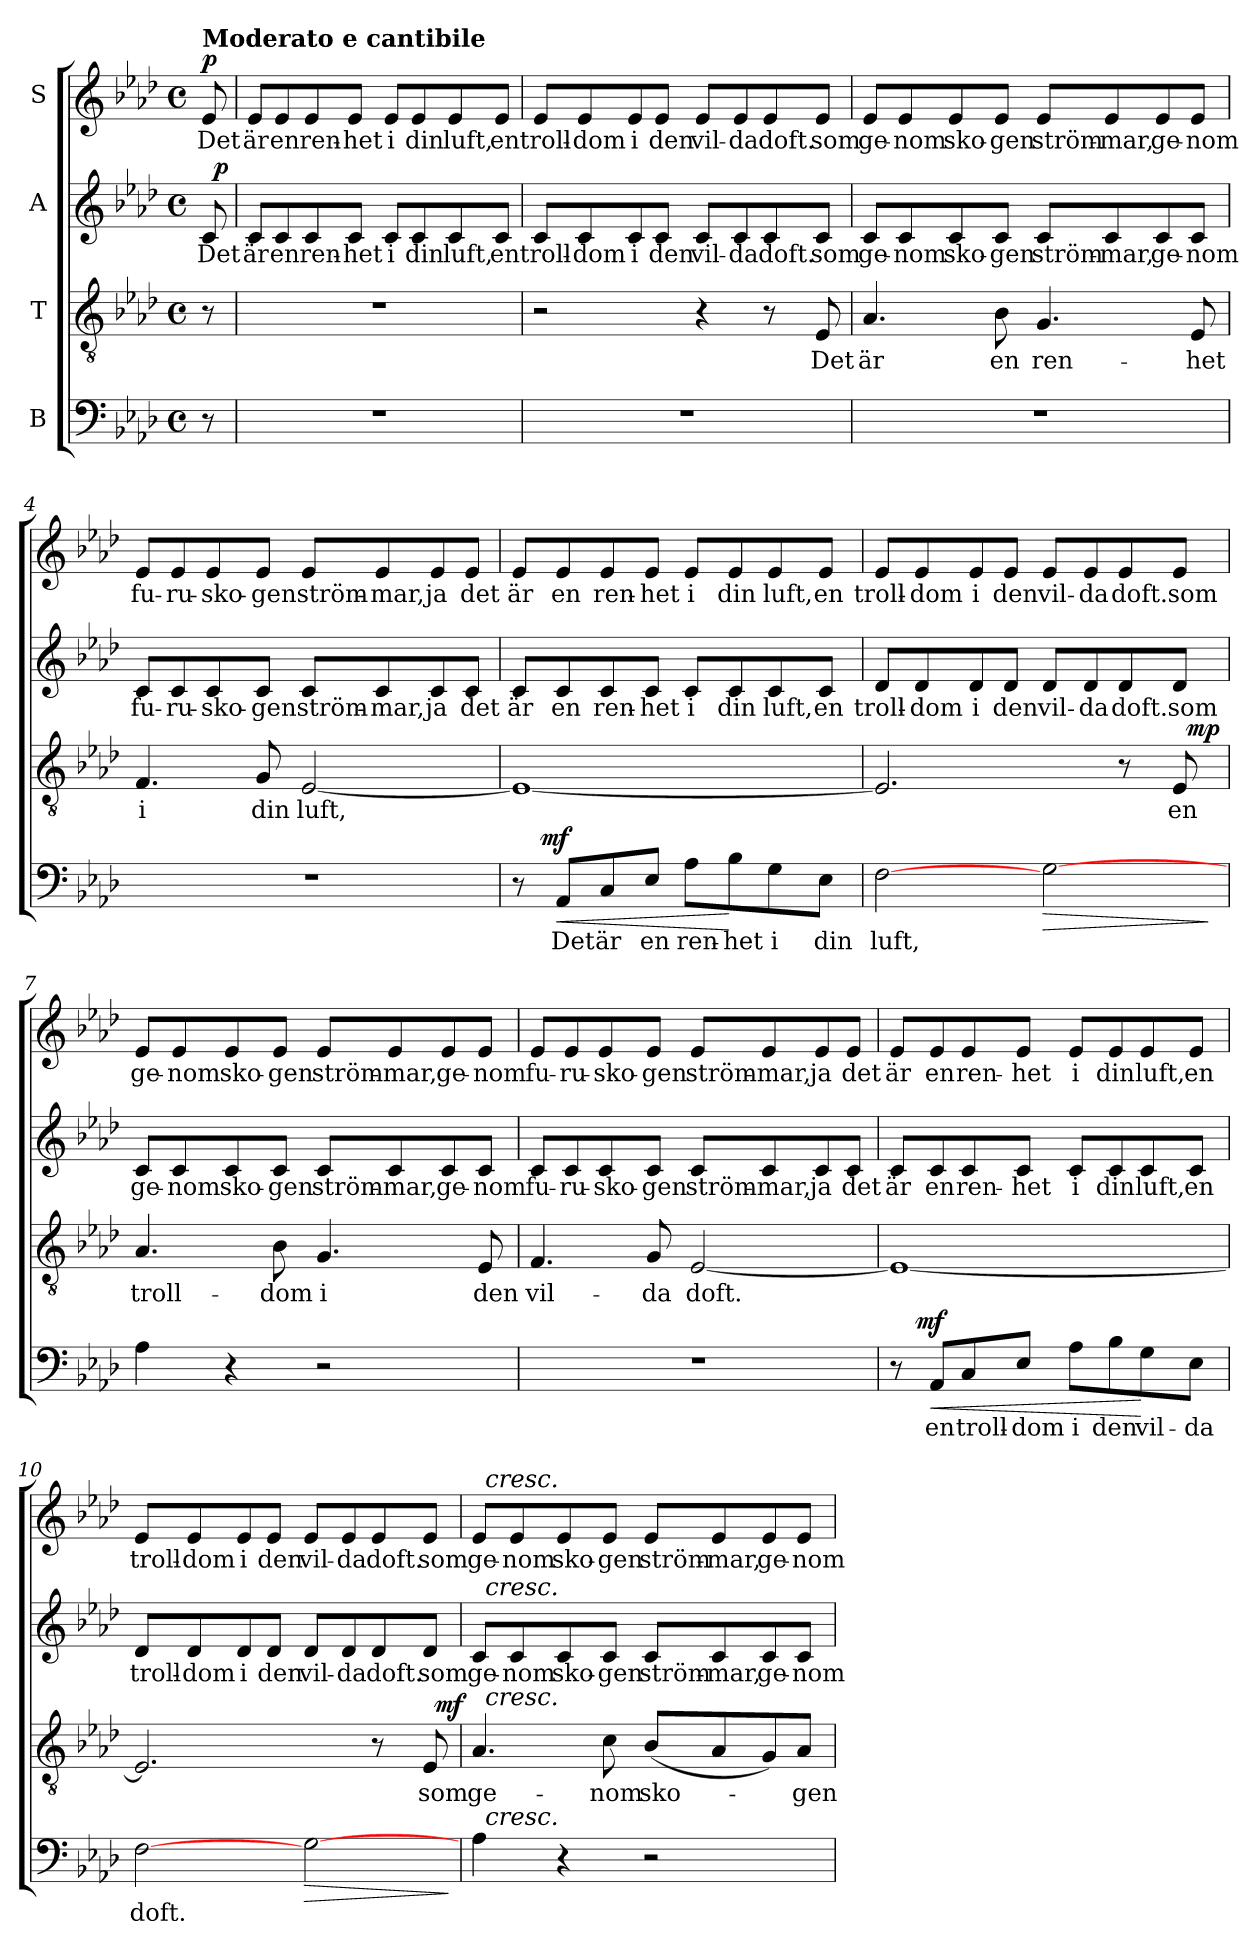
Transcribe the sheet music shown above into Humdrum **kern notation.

**kern	**text	**dynam	**kern	**text	**dynam	**kern	**text	**dynam	**kern	**text	**dynam
*part4	*part4	*part4	*part3	*part3	*part3	*part2	*part2	*part2	*part1	*part1	*part1
*staff4	*staff4	*staff4	*staff3	*staff3	*staff3	*staff2	*staff2	*staff2	*staff1	*staff1	*staff1
*I"B	*	*	*I"T	*	*	*I"A	*	*	*I"S	*	*
*clefF4	*	*	*clefGv2	*	*	*clefG2	*	*	*clefG2	*	*
*k[b-e-a-d-]	*	*	*k[b-e-a-d-]	*	*	*k[b-e-a-d-]	*	*	*k[b-e-a-d-]	*	*
*A-:	*	*	*A-:	*	*	*A-:	*	*	*A-:	*	*
*M4/4	*	*	*M4/4	*	*	*M4/4	*	*	*M4/4	*	*
*met(c)	*	*	*met(c)	*	*	*met(c)	*	*	*met(c)	*	*
=	=	=	=	=	=	=	=	=	=	=	=
!	!	!	!	!	!	!	!	!	!LO:TX:a:B:t=Moderato e cantibile	!	!
!	!	!	!	!	!	!	!LO:LY:b	!	!	!LO:LY:b	!LO:DY:a
*	*	*	*	*	*	*^	*	*	*	*	*
8r	.	.	8r	.	.	8c/	32ryy	Det	.	8e-/	Det	p
!	!	!	!	!	!	!	!	!	!LO:DY:a	!	!	!
.	.	.	.	.	.	.	16.ryy	.	p	.	.	.
=1	=1	=1	=1	=1	=1	=1	=1	=1	=1	=1	=1	=1
!	!	!	!	!	!	!	!	!LO:LY:b	!	!	!LO:LY:b	!
*	*	*	*	*	*	*v	*v	*	*	*	*	*
1r	.	.	1r	.	.	8c/L	är	.	8e-/L	är	.
!	!	!	!	!	!	!	!LO:LY:b	!	!	!LO:LY:b	!
.	.	.	.	.	.	8c/	en	.	8e-/	en	.
!	!	!	!	!	!	!	!LO:LY:b	!	!	!LO:LY:b	!
.	.	.	.	.	.	8c/	ren-	.	8e-/	ren-	.
!	!	!	!	!	!	!	!LO:LY:b	!	!	!LO:LY:b	!
.	.	.	.	.	.	8c/J	-het	.	8e-/J	-het	.
!	!	!	!	!	!	!	!LO:LY:b	!	!	!LO:LY:b	!
.	.	.	.	.	.	8c/L	i	.	8e-/L	i	.
!	!	!	!	!	!	!	!LO:LY:b	!	!	!LO:LY:b	!
.	.	.	.	.	.	8c/	din	.	8e-/	din	.
!	!	!	!	!	!	!	!LO:LY:b	!	!	!LO:LY:b	!
.	.	.	.	.	.	8c/	luft,	.	8e-/	luft,	.
!	!	!	!	!	!	!	!LO:LY:b	!	!	!LO:LY:b	!
.	.	.	.	.	.	8c/J	en	.	8e-/J	en	.
=2	=2	=2	=2	=2	=2	=2	=2	=2	=2	=2	=2
!	!	!	!	!	!	!	!LO:LY:b	!	!	!LO:LY:b	!
1r	.	.	2r	.	.	8c/L	troll-	.	8e-/L	troll-	.
!	!	!	!	!	!	!	!LO:LY:b	!	!	!LO:LY:b	!
.	.	.	.	.	.	8c/	-dom	.	8e-/	-dom	.
!	!	!	!	!	!	!	!LO:LY:b	!	!	!LO:LY:b	!
.	.	.	.	.	.	8c/	i	.	8e-/	i	.
!	!	!	!	!	!	!	!LO:LY:b	!	!	!LO:LY:b	!
.	.	.	.	.	.	8c/J	den	.	8e-/J	den	.
!	!	!	!	!	!	!	!LO:LY:b	!	!	!LO:LY:b	!
.	.	.	4r	.	.	8c/L	vil-	.	8e-/L	vil-	.
!	!	!	!	!	!	!	!LO:LY:b	!	!	!LO:LY:b	!
.	.	.	.	.	.	8c/	-da	.	8e-/	-da	.
!	!	!	!	!	!	!	!LO:LY:b	!	!	!LO:LY:b	!
.	.	.	8r	.	.	8c/	doft.	.	8e-/	doft.	.
!	!	!	!	!LO:LY:b	!	!	!LO:LY:b	!	!	!LO:LY:b	!
.	.	.	8E-/	Det	.	8c/J	som	.	8e-/J	som	.
=3	=3	=3	=3	=3	=3	=3	=3	=3	=3	=3	=3
!	!	!	!	!LO:LY:b	!	!	!LO:LY:b	!	!	!LO:LY:b	!
1r	.	.	4.A-/	är	.	8c/L	ge-	.	8e-/L	ge-	.
!	!	!	!	!	!	!	!LO:LY:b	!	!	!LO:LY:b	!
.	.	.	.	.	.	8c/	-nom	.	8e-/	-nom	.
!	!	!	!	!	!	!	!LO:LY:b	!	!	!LO:LY:b	!
.	.	.	.	.	.	8c/	sko-	.	8e-/	sko-	.
!	!	!	!	!LO:LY:b	!	!	!LO:LY:b	!	!	!LO:LY:b	!
.	.	.	8B-\	en	.	8c/J	-gen	.	8e-/J	-gen	.
!	!	!	!	!LO:LY:b	!	!	!LO:LY:b	!	!	!LO:LY:b	!
.	.	.	4.G/	ren-	.	8c/L	ström-	.	8e-/L	ström-	.
!	!	!	!	!	!	!	!LO:LY:b	!	!	!LO:LY:b	!
.	.	.	.	.	.	8c/	-mar,	.	8e-/	-mar,	.
!	!	!	!	!	!	!	!LO:LY:b	!	!	!LO:LY:b	!
.	.	.	.	.	.	8c/	ge-	.	8e-/	ge-	.
!	!	!	!	!LO:LY:b	!	!	!LO:LY:b	!	!	!LO:LY:b	!
.	.	.	8E-/	-het	.	8c/J	-nom	.	8e-/J	-nom	.
!!LO:LB:g=z
=4	=4	=4	=4	=4	=4	=4	=4	=4	=4	=4	=4
!	!	!	!	!LO:LY:b	!	!	!LO:LY:b	!	!	!LO:LY:b	!
1r	.	.	4.F/	i	.	8c/L	fu-	.	8e-/L	fu-	.
!	!	!	!	!	!	!	!LO:LY:b	!	!	!LO:LY:b	!
.	.	.	.	.	.	8c/	-ru-	.	8e-/	-ru-	.
!	!	!	!	!	!	!	!LO:LY:b	!	!	!LO:LY:b	!
.	.	.	.	.	.	8c/	-sko-	.	8e-/	-sko-	.
!	!	!	!	!LO:LY:b	!	!	!LO:LY:b	!	!	!LO:LY:b	!
.	.	.	8G/	din	.	8c/J	-gen	.	8e-/J	-gen	.
!	!	!	!	!LO:LY:b	!	!	!LO:LY:b	!	!	!LO:LY:b	!
.	.	.	[2E-/	luft,	.	8c/L	ström-	.	8e-/L	ström-	.
!	!	!	!	!	!	!	!LO:LY:b	!	!	!LO:LY:b	!
.	.	.	.	.	.	8c/	-mar,	.	8e-/	-mar,	.
!	!	!	!	!	!	!	!LO:LY:b	!	!	!LO:LY:b	!
.	.	.	.	.	.	8c/	ja	.	8e-/	ja	.
!	!	!	!	!	!	!	!LO:LY:b	!	!	!LO:LY:b	!
.	.	.	.	.	.	8c/J	det	.	8e-/J	det	.
=5	=5	=5	=5	=5	=5	=5	=5	=5	=5	=5	=5
!	!	!	!	!	!	!	!LO:LY:b	!	!	!LO:LY:b	!
*^	*	*	*	*	*	*	*	*	*	*	*
8r	16.ryy	.	.	1E-_	.	.	8c/L	är	.	8e-/L	är	.
!	!	!	!LO:DY:a	!	!	!	!	!	!	!	!	!
.	2ryy	.	mf	.	.	.	.	.	.	.	.	.
!	!	!LO:LY:b	!LO:HP:b	!	!	!	!	!LO:LY:b	!	!	!LO:LY:b	!
8AA-/L	.	Det	<	.	.	.	8c/	en	.	8e-/	en	.
!	!	!LO:LY:b	!	!	!	!	!	!LO:LY:b	!	!	!LO:LY:b	!
8C/	.	är	.	.	.	.	8c/	ren-	.	8e-/	ren-	.
!	!	!LO:LY:b	!	!	!	!	!	!LO:LY:b	!	!	!LO:LY:b	!
8E-/J	.	en	.	.	.	.	8c/J	-het	.	8e-/J	-het	.
!	!	!LO:LY:b	!	!	!	!	!	!LO:LY:b	!	!	!LO:LY:b	!
8A-\L	.	ren-	.	.	.	.	8c/L	i	.	8e-/L	i	.
.	4ryy	.	.	.	.	.	.	.	.	.	.	.
!	!	!LO:LY:b	!	!	!	!	!	!LO:LY:b	!	!	!LO:LY:b	!
8B-\	.	-het	[	.	.	.	8c/	din	.	8e-/	din	.
!	!	!LO:LY:b	!	!	!	!	!	!LO:LY:b	!	!	!LO:LY:b	!
8G\	.	i	.	.	.	.	8c/	luft,	.	8e-/	luft,	.
.	8ryy	.	.	.	.	.	.	.	.	.	.	.
!	!	!LO:LY:b	!	!	!	!	!	!LO:LY:b	!	!	!LO:LY:b	!
8E-\J	.	din	.	.	.	.	8c/J	en	.	8e-/J	en	.
.	32ryy	.	.	.	.	.	.	.	.	.	.	.
=6	=6	=6	=6	=6	=6	=6	=6	=6	=6	=6	=6	=6
!	!	!LO:LY:b	!	!	!	!	!	!LO:LY:b	!	!	!LO:LY:b	!
*v	*v	*	*	*^	*	*	*	*	*	*	*	*
[2F\	luft,	.	2.E-/]	2ryy	.	.	8d-/L	troll-	.	8e-/L	troll-	.
!	!	!	!	!	!	!	!	!LO:LY:b	!	!	!LO:LY:b	!
.	.	.	.	.	.	.	8d-/	-dom	.	8e-/	-dom	.
!	!	!	!	!	!	!	!	!LO:LY:b	!	!	!LO:LY:b	!
.	.	.	.	.	.	.	8d-/	i	.	8e-/	i	.
!	!	!	!	!	!	!	!	!LO:LY:b	!	!	!LO:LY:b	!
.	.	.	.	.	.	.	8d-/J	den	.	8e-/J	den	.
!	!	!LO:HP:b	!	!	!	!	!	!LO:LY:b	!	!	!LO:LY:b	!
[2G\	.	>	.	4ryy	.	.	8d-/L	vil-	.	8e-/L	vil-	.
!	!	!	!	!	!	!	!	!LO:LY:b	!	!	!LO:LY:b	!
.	.	.	.	.	.	.	8d-/	-da	.	8e-/	-da	.
!	!	!	!	!	!	!	!	!LO:LY:b	!	!	!LO:LY:b	!
.	.	.	8r	8ryy	.	.	8d-/	doft.	.	8e-/	doft.	.
!	!	!	!	!	!LO:LY:b	!	!	!LO:LY:b	!	!	!LO:LY:b	!
.	.	.	8E-/	32ryy	en	.	8d-/J	som	.	8e-/J	som	.
!	!	!	!	!	!	!LO:DY:a	!	!	!	!	!	!
.	.	.	.	16.ryy	.	mp	.	.	.	.	.	.
.	.	]	.	.	.	.	.	.	.	.	.	.
!!LO:LB:g=z
=7	=7	=7	=7	=7	=7	=7	=7	=7	=7	=7	=7	=7
!	!	!	!	!	!LO:LY:b	!	!	!LO:LY:b	!	!	!LO:LY:b	!
*	*	*	*v	*v	*	*	*	*	*	*	*	*
4A-\	.	.	4.A-/	troll-	.	8c/L	ge-	.	8e-/L	ge-	.
!	!	!	!	!	!	!	!LO:LY:b	!	!	!LO:LY:b	!
.	.	.	.	.	.	8c/	-nom	.	8e-/	-nom	.
!	!	!	!	!	!	!	!LO:LY:b	!	!	!LO:LY:b	!
4r	.	.	.	.	.	8c/	sko-	.	8e-/	sko-	.
!	!	!	!	!LO:LY:b	!	!	!LO:LY:b	!	!	!LO:LY:b	!
.	.	.	8B-\	-dom	.	8c/J	-gen	.	8e-/J	-gen	.
!	!	!	!	!LO:LY:b	!	!	!LO:LY:b	!	!	!LO:LY:b	!
2r	.	.	4.G/	i	.	8c/L	ström-	.	8e-/L	ström-	.
!	!	!	!	!	!	!	!LO:LY:b	!	!	!LO:LY:b	!
.	.	.	.	.	.	8c/	-mar,	.	8e-/	-mar,	.
!	!	!	!	!	!	!	!LO:LY:b	!	!	!LO:LY:b	!
.	.	.	.	.	.	8c/	ge-	.	8e-/	ge-	.
!	!	!	!	!LO:LY:b	!	!	!LO:LY:b	!	!	!LO:LY:b	!
.	.	.	8E-/	den	.	8c/J	-nom	.	8e-/J	-nom	.
=8	=8	=8	=8	=8	=8	=8	=8	=8	=8	=8	=8
!	!	!	!	!LO:LY:b	!	!	!LO:LY:b	!	!	!LO:LY:b	!
1r	.	.	4.F/	vil-	.	8c/L	fu-	.	8e-/L	fu-	.
!	!	!	!	!	!	!	!LO:LY:b	!	!	!LO:LY:b	!
.	.	.	.	.	.	8c/	-ru-	.	8e-/	-ru-	.
!	!	!	!	!	!	!	!LO:LY:b	!	!	!LO:LY:b	!
.	.	.	.	.	.	8c/	-sko-	.	8e-/	-sko-	.
!	!	!	!	!LO:LY:b	!	!	!LO:LY:b	!	!	!LO:LY:b	!
.	.	.	8G/	-da	.	8c/J	-gen	.	8e-/J	-gen	.
!	!	!	!	!LO:LY:b	!	!	!LO:LY:b	!	!	!LO:LY:b	!
.	.	.	[2E-/	doft.	.	8c/L	ström-	.	8e-/L	ström-	.
!	!	!	!	!	!	!	!LO:LY:b	!	!	!LO:LY:b	!
.	.	.	.	.	.	8c/	-mar,	.	8e-/	-mar,	.
!	!	!	!	!	!	!	!LO:LY:b	!	!	!LO:LY:b	!
.	.	.	.	.	.	8c/	ja	.	8e-/	ja	.
!	!	!	!	!	!	!	!LO:LY:b	!	!	!LO:LY:b	!
.	.	.	.	.	.	8c/J	det	.	8e-/J	det	.
=9	=9	=9	=9	=9	=9	=9	=9	=9	=9	=9	=9
!	!	!	!	!	!	!	!LO:LY:b	!	!	!LO:LY:b	!
*^	*	*	*	*	*	*	*	*	*	*	*
8r	16.ryy	.	.	1E-_	.	.	8c/L	är	.	8e-/L	är	.
!	!	!	!LO:DY:a	!	!	!	!	!	!	!	!	!
.	2ryy	.	mf	.	.	.	.	.	.	.	.	.
!	!	!LO:LY:b	!LO:HP:b	!	!	!	!	!LO:LY:b	!	!	!LO:LY:b	!
8AA-/L	.	en	<	.	.	.	8c/	en	.	8e-/	en	.
!	!	!LO:LY:b	!	!	!	!	!	!LO:LY:b	!	!	!LO:LY:b	!
8C/	.	troll-	.	.	.	.	8c/	ren-	.	8e-/	ren-	.
!	!	!LO:LY:b	!	!	!	!	!	!LO:LY:b	!	!	!LO:LY:b	!
8E-/J	.	-dom	.	.	.	.	8c/J	-het	.	8e-/J	-het	.
!	!	!LO:LY:b	!	!	!	!	!	!LO:LY:b	!	!	!LO:LY:b	!
8A-\L	.	i	.	.	.	.	8c/L	i	.	8e-/L	i	.
.	4ryy	.	.	.	.	.	.	.	.	.	.	.
!	!	!LO:LY:b	!	!	!	!	!	!LO:LY:b	!	!	!LO:LY:b	!
8B-\	.	den	.	.	.	.	8c/	din	.	8e-/	din	.
!	!	!LO:LY:b	!	!	!	!	!	!LO:LY:b	!	!	!LO:LY:b	!
8G\	.	vil-	[	.	.	.	8c/	luft,	.	8e-/	luft,	.
.	8ryy	.	.	.	.	.	.	.	.	.	.	.
!	!	!LO:LY:b	!	!	!	!	!	!LO:LY:b	!	!	!LO:LY:b	!
8E-\J	.	-da	.	.	.	.	8c/J	en	.	8e-/J	en	.
.	32ryy	.	.	.	.	.	.	.	.	.	.	.
!!LO:PB:g=z
=10	=10	=10	=10	=10	=10	=10	=10	=10	=10	=10	=10	=10
!	!	!LO:LY:b	!	!	!	!	!	!LO:LY:b	!	!	!LO:LY:b	!
*v	*v	*	*	*^	*	*	*	*	*	*	*	*
[2F\	doft.	.	2.E-/]	2ryy	.	.	8d-/L	troll-	.	8e-/L	troll-	.
!	!	!	!	!	!	!	!	!LO:LY:b	!	!	!LO:LY:b	!
.	.	.	.	.	.	.	8d-/	-dom	.	8e-/	-dom	.
!	!	!	!	!	!	!	!	!LO:LY:b	!	!	!LO:LY:b	!
.	.	.	.	.	.	.	8d-/	i	.	8e-/	i	.
!	!	!	!	!	!	!	!	!LO:LY:b	!	!	!LO:LY:b	!
.	.	.	.	.	.	.	8d-/J	den	.	8e-/J	den	.
!	!	!LO:HP:b	!	!	!	!	!	!LO:LY:b	!	!	!LO:LY:b	!
[2G\	.	>	.	4ryy	.	.	8d-/L	vil-	.	8e-/L	vil-	.
!	!	!	!	!	!	!	!	!LO:LY:b	!	!	!LO:LY:b	!
.	.	.	.	.	.	.	8d-/	-da	.	8e-/	-da	.
!	!	!	!	!	!	!	!	!LO:LY:b	!	!	!LO:LY:b	!
.	.	.	8r	8ryy	.	.	8d-/	doft.	.	8e-/	doft.	.
!	!	!	!	!	!LO:LY:b	!	!	!LO:LY:b	!	!	!LO:LY:b	!
.	.	.	8E-/	32ryy	som	.	8d-/J	som	.	8e-/J	som	.
!	!	!	!	!	!	!LO:DY:a	!	!	!	!	!	!
.	.	.	.	16.ryy	.	mf	.	.	.	.	.	.
.	.	]	.	.	.	.	.	.	.	.	.	.
=11	=11	=11	=11	=11	=11	=11	=11	=11	=11	=11	=11	=11
!	!	!	!	!	!LO:LY:b	!	!	!LO:LY:b	!	!	!LO:LY:b	!
*^	*	*	*	*	*	*	*^	*	*	*^	*	*
4A-\	32ryy	.	.	4.A-/	32ryy	ge-	.	8c/L	32ryy	ge-	.	8e-/L	32ryy	ge-	.
!	!	!	!	!	!	!	!	!	!	!	!	!	!LO:TX:a:i:t=cresc.	!	!
!	!	!	!	!	!	!	!	!	!LO:TX:a:i:t=cresc.	!	!	!	!	!	!
!	!	!	!	!	!LO:TX:a:i:t=cresc.	!	!	!	!	!	!	!	!	!	!
!	!LO:TX:a:i:t=cresc.	!	!	!	!	!	!	!	!	!	!	!	!	!	!
.	2ryy	.	.	.	2ryy	.	.	.	2ryy	.	.	.	2ryy	.	.
!	!	!	!	!	!	!	!	!	!	!LO:LY:b	!	!	!	!LO:LY:b	!
.	.	.	.	.	.	.	.	8c/	.	-nom	.	8e-/	.	-nom	.
!	!	!	!	!	!	!	!	!	!	!LO:LY:b	!	!	!	!LO:LY:b	!
4r	.	.	.	.	.	.	.	8c/	.	sko-	.	8e-/	.	sko-	.
!	!	!	!	!	!	!LO:LY:b	!	!	!	!LO:LY:b	!	!	!	!LO:LY:b	!
.	.	.	.	8c\	.	-nom	.	8c/J	.	-gen	.	8e-/J	.	-gen	.
!	!	!	!	!	!	!LO:LY:b	!	!	!	!LO:LY:b	!	!	!	!LO:LY:b	!
2r	.	.	.	(<8B-/L	.	sko-	.	8c/L	.	ström-	.	8e-/L	.	ström-	.
.	4...ryy	.	.	.	4...ryy	.	.	.	4...ryy	.	.	.	4...ryy	.	.
!	!	!	!	!	!	!	!	!	!	!LO:LY:b	!	!	!	!LO:LY:b	!
.	.	.	.	8A-/	.	.	.	8c/	.	-mar,	.	8e-/	.	-mar,	.
!	!	!	!	!	!	!	!	!	!	!LO:LY:b	!	!	!	!LO:LY:b	!
.	.	.	.	8G/)	.	.	.	8c/	.	ge-	.	8e-/	.	ge-	.
!	!	!	!	!	!	!LO:LY:b	!	!	!	!LO:LY:b	!	!	!	!LO:LY:b	!
.	.	.	.	8A-/J	.	-gen	.	8c/J	.	-nom	.	8e-/J	.	-nom	.
*v	*v	*	*	*	*	*	*	*v	*v	*	*	*v	*v	*	*
*	*	*	*v	*v	*	*	*	*	*	*	*	*
=	=	=	=	=	=	=	=	=	=	=	=
*-	*-	*-	*-	*-	*-	*-	*-	*-	*-	*-	*-
